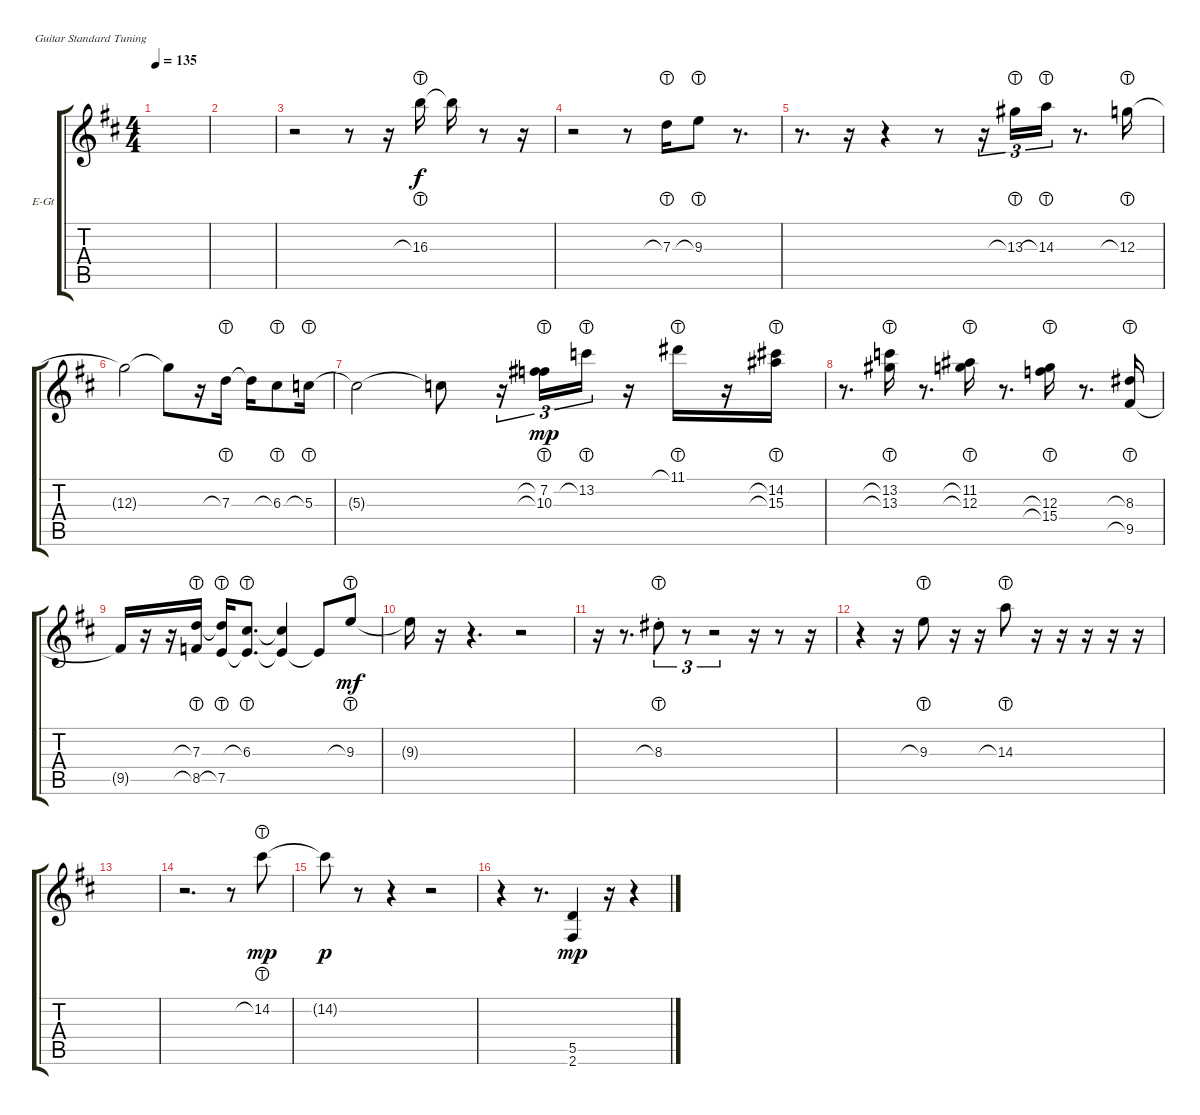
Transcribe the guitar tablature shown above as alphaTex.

\bracketExtendMode groupsimilarinstruments
\firstSystemTrackNameOrientation horizontal
\otherSystemsTrackNameOrientation horizontal
\track ("Guitar2" "E-Gt") {instrument electricguitarclean}
\staff {score tabs}
\tuning (E4 B3 G3 D3 A2 E2)
\ts (4 4)
\tempo 135
\clef g2
\ks d
|
|
r.2 r.8 r.16 16.3{lht}.16 16.3{t}.16 r.8 r.16 |
r.2 r.8 7.3{lht}.16 9.3{lht}.8 r.8{d} |
r.8{d} r.16 r.4 r.8 r.16{tu (3 2)} 13.3{lht}.16{tu (3 2)} 14.3{lht}.16{tu (3 2)} r.8{d} 12.3{lht}.16 |
12.3{t}.2 12.3{t}.8 r.16 7.3{lht}.16 7.3{t}.16 6.3{lht}.8 5.3{lht}.16 |
5.3{t}.2 5.3{t}.8 r.16{tu (3 2)} (10.3{lht} 7.2{lht}).16{tu (3 2) dy mp} 13.2{lht}.16{tu (3 2)} r.16 11.1{lht}.16 r.16 (14.2{lht} 15.3{lht}).16 |
r.8{d} (13.2{lht} 13.3{lht}).16 r.8{d} (11.2{lht} 12.3{lht}).16 r.8{d} (12.3{lht} 15.4{lht}).16 r.8{d} (8.3{lht} 9.5{lht}).16 |
9.5{t}.16 r.16 r.16 (8.5{lht} 7.3{lht}).16 (7.5{lht} 7.3{t}).16 (7.5{t} 6.3{lht}).8{d} (7.5{t} 6.3{t}).4 7.5{t}.8 9.3{lht}.8{dy mf} |
9.3{t}.16 r.16 r.4{d} r.2 |
r.16 r.8{d} 8.3{lht st}.8{tu (3 2)} r.8{tu (3 2)} r.2{tu (3 2)} r.16 r.8 r.16 |
r.4 r.16 9.3{lht}.8 r.16 r.16 14.3{lht}.8 r.16 r.16 r.16 r.16 r.16 |
|
r.2{d} r.8 14.2{lht}.8{dy mp} |
14.2{t}.8{dy p} r.8 r.4 r.2 |
r.4 r.8{d} (2.6 5.5).4{dy mp} r.16 r.4
